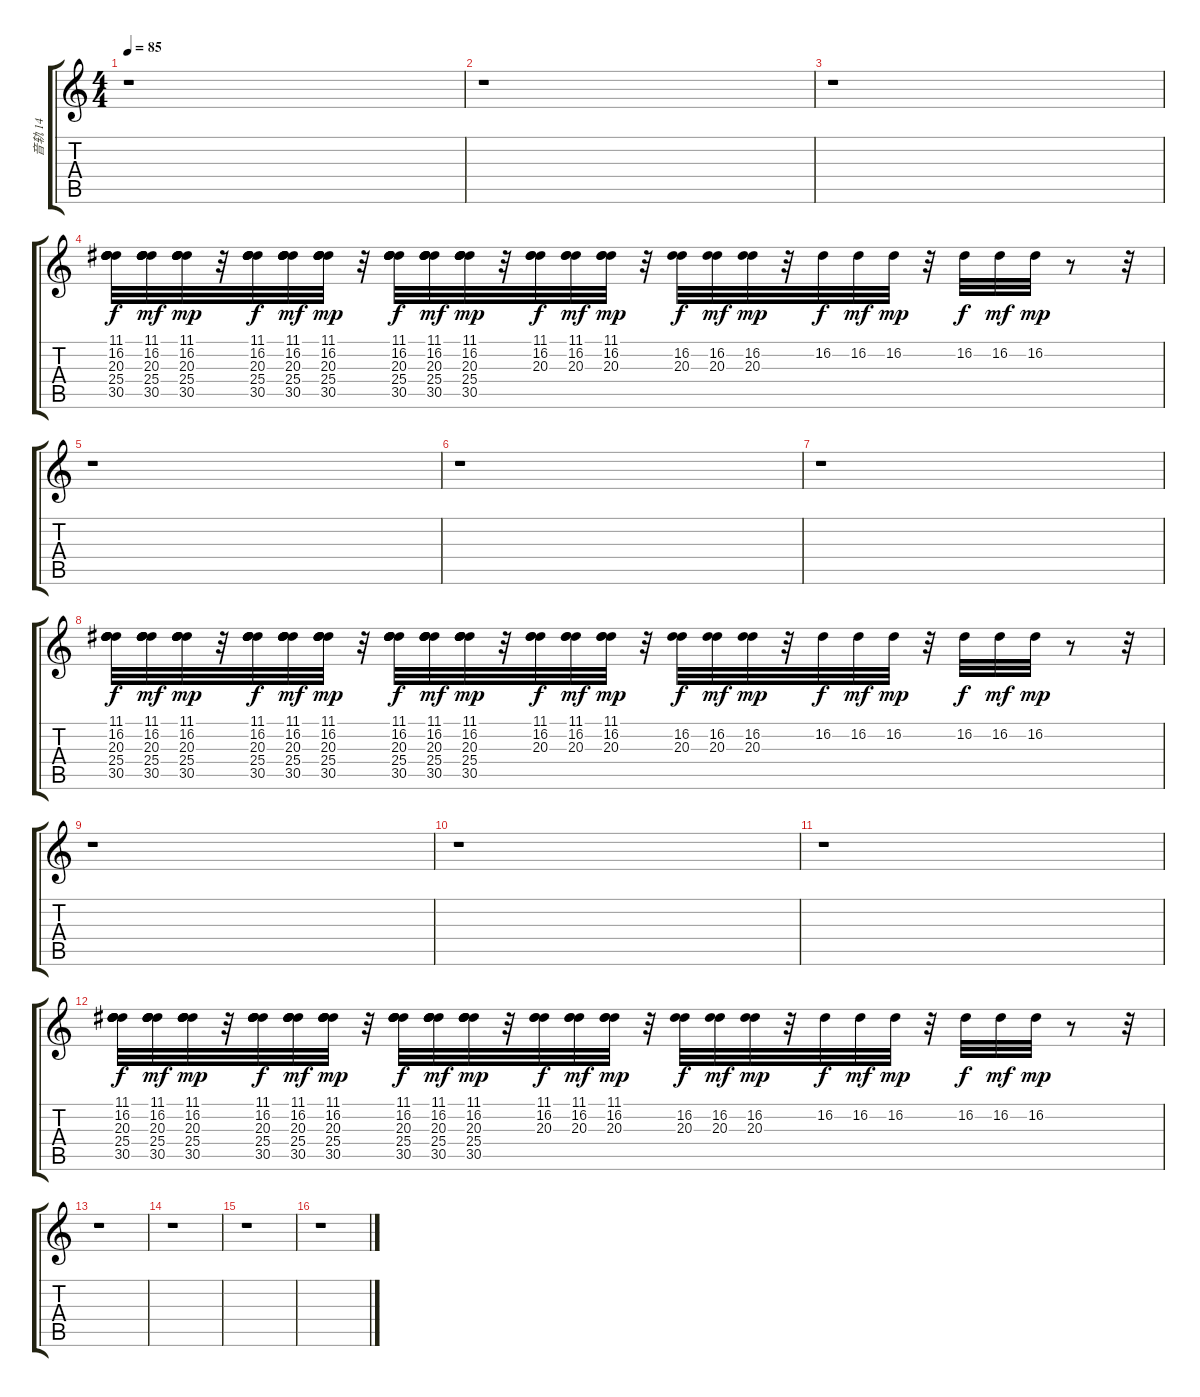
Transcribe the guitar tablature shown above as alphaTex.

\track ("音轨 14" "音轨 14") {instrument fx7echoes}
\staff {score tabs}
\tuning (E4 B3 G3 D3 A2 E2) {hide}
\ts (4 4)
\tempo 85
\clef g2
\ks c
r.1{dy mp} |
r.1 |
r.1 |
(11.1 16.2 20.3 25.4 30.5).32{dy f} (11.1 16.2 20.3 25.4 30.5).32{dy mf} (11.1 16.2 20.3 25.4 30.5).32{dy mp} r.32 (11.1 16.2 20.3 25.4 30.5).32{dy f} (11.1 16.2 20.3 25.4 30.5).32{dy mf} (11.1 16.2 20.3 25.4 30.5).32{dy mp} r.32 (11.1 16.2 20.3 25.4 30.5).32{dy f} (11.1 16.2 20.3 25.4 30.5).32{dy mf} (11.1 16.2 20.3 25.4 30.5).32{dy mp} r.32 (11.1 16.2 20.3).32{dy f} (11.1 16.2 20.3).32{dy mf} (11.1 16.2 20.3).32{dy mp} r.32 (16.2 20.3).32{dy f} (16.2 20.3).32{dy mf} (16.2 20.3).32{dy mp} r.32 16.2.32{dy f} 16.2.32{dy mf} 16.2.32{dy mp} r.32 16.2.32{dy f} 16.2.32{dy mf} 16.2.32{dy mp} r.8 r.32 |
r.1 |
r.1 |
r.1 |
(11.1 16.2 20.3 25.4 30.5).32{dy f} (11.1 16.2 20.3 25.4 30.5).32{dy mf} (11.1 16.2 20.3 25.4 30.5).32{dy mp} r.32 (11.1 16.2 20.3 25.4 30.5).32{dy f} (11.1 16.2 20.3 25.4 30.5).32{dy mf} (11.1 16.2 20.3 25.4 30.5).32{dy mp} r.32 (11.1 16.2 20.3 25.4 30.5).32{dy f} (11.1 16.2 20.3 25.4 30.5).32{dy mf} (11.1 16.2 20.3 25.4 30.5).32{dy mp} r.32 (11.1 16.2 20.3).32{dy f} (11.1 16.2 20.3).32{dy mf} (11.1 16.2 20.3).32{dy mp} r.32 (16.2 20.3).32{dy f} (16.2 20.3).32{dy mf} (16.2 20.3).32{dy mp} r.32 16.2.32{dy f} 16.2.32{dy mf} 16.2.32{dy mp} r.32 16.2.32{dy f} 16.2.32{dy mf} 16.2.32{dy mp} r.8 r.32 |
r.1 |
r.1 |
r.1 |
(11.1 16.2 20.3 25.4 30.5).32{dy f} (11.1 16.2 20.3 25.4 30.5).32{dy mf} (11.1 16.2 20.3 25.4 30.5).32{dy mp} r.32 (11.1 16.2 20.3 25.4 30.5).32{dy f} (11.1 16.2 20.3 25.4 30.5).32{dy mf} (11.1 16.2 20.3 25.4 30.5).32{dy mp} r.32 (11.1 16.2 20.3 25.4 30.5).32{dy f} (11.1 16.2 20.3 25.4 30.5).32{dy mf} (11.1 16.2 20.3 25.4 30.5).32{dy mp} r.32 (11.1 16.2 20.3).32{dy f} (11.1 16.2 20.3).32{dy mf} (11.1 16.2 20.3).32{dy mp} r.32 (16.2 20.3).32{dy f} (16.2 20.3).32{dy mf} (16.2 20.3).32{dy mp} r.32 16.2.32{dy f} 16.2.32{dy mf} 16.2.32{dy mp} r.32 16.2.32{dy f} 16.2.32{dy mf} 16.2.32{dy mp} r.8 r.32 |
r.1 |
r.1 |
r.1 |
r.1
